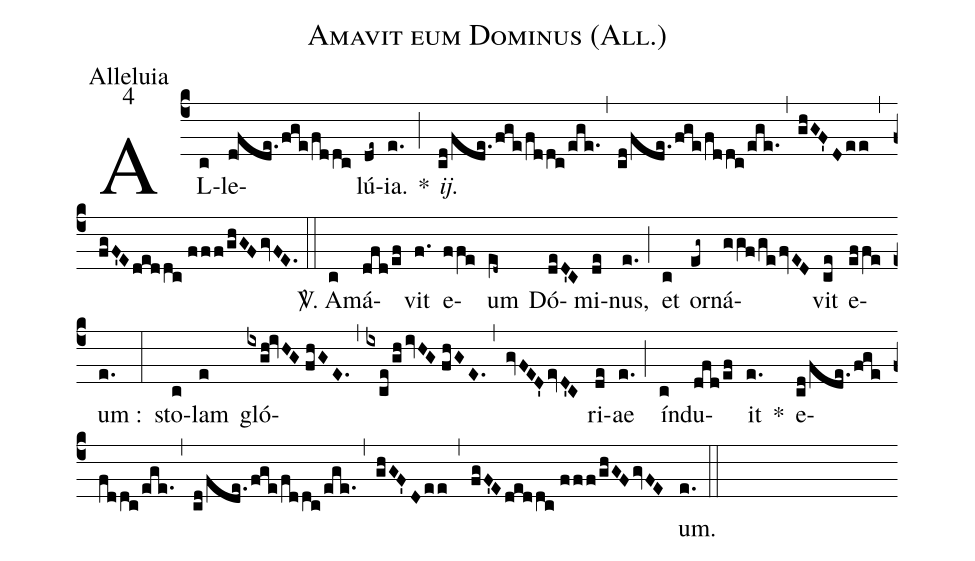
name:Amavit eum Dominus (All.);
office-part:Alleluia;
mode:4;
%%
(c4) AL(c)le(d!fde./fge/fddc)lú(de~){ia}.(e.) *(;) <i>ij.</i>(cd/fde./fge/fd/!dc/ege.) (,) (cd/fde./fge/fd/!dc/ege.) (,) (ghGF'Dee) (,) (fgF'Ededdc//fff/ghGFgvFE.) (::) <sp>V/</sp>. A(c)má(dfd/ef)vit(f.) e(ffe)um(e[ll:1]d~) Dó(deD'C)mi(de)nus,(e.) (;) et(c) or(eg~)ná(ggf/gefvED)vit(ce) e(effe)um :(e.) (:) sto(c)lam(e) gló(ixgh!ivHG//fhGE.)(,)(ixce/ghivHG//fhGE.)(,)(gvFED'evD'C)ri(de)ae(e.) (;) ín(c)du(dfd/ef)it(e.) *() e(cd/fde./fge/fd/!dc/ege.)(,)(cd/fde./fge/fd/!dc/ege.)(,)(ghGF'Dee)(,)(fgF'Ededdc//fff/ghGFgvFE)um.(e.) (::)
